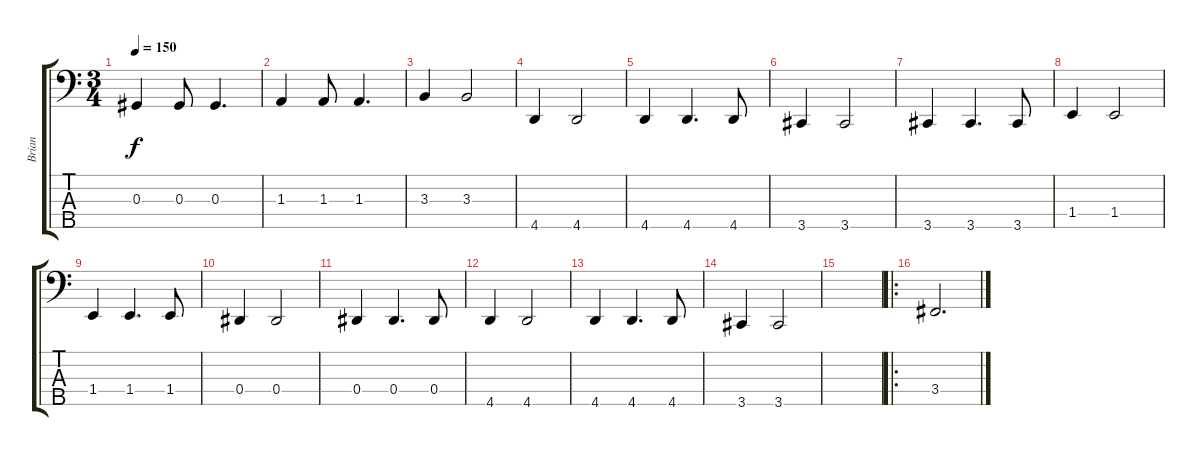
\track ("Brian" "Brian") {instrument electricbasspick}
\staff {score tabs}
\tuning (Gb2 Db2 Ab1 Eb1 Bb0) {hide}
\ts (3 4)
\tempo 150
\clef f4
\ks c
0.3.4{dy f} 0.3.8 0.3.4{d} |
1.3.4 1.3.8 1.3.4{d} |
3.3.4 3.3.2 |
4.5.4 4.5.2 |
4.5.4 4.5.4{d} 4.5.8 |
3.5.4 3.5.2 |
3.5.4 3.5.4{d} 3.5.8 |
1.4.4 1.4.2 |
1.4.4 1.4.4{d} 1.4.8 |
0.4.4 0.4.2 |
0.4.4 0.4.4{d} 0.4.8 |
4.5.4 4.5.2 |
4.5.4 4.5.4{d} 4.5.8 |
3.5.4 3.5.2 |
|
\ro
3.4.2{d}
